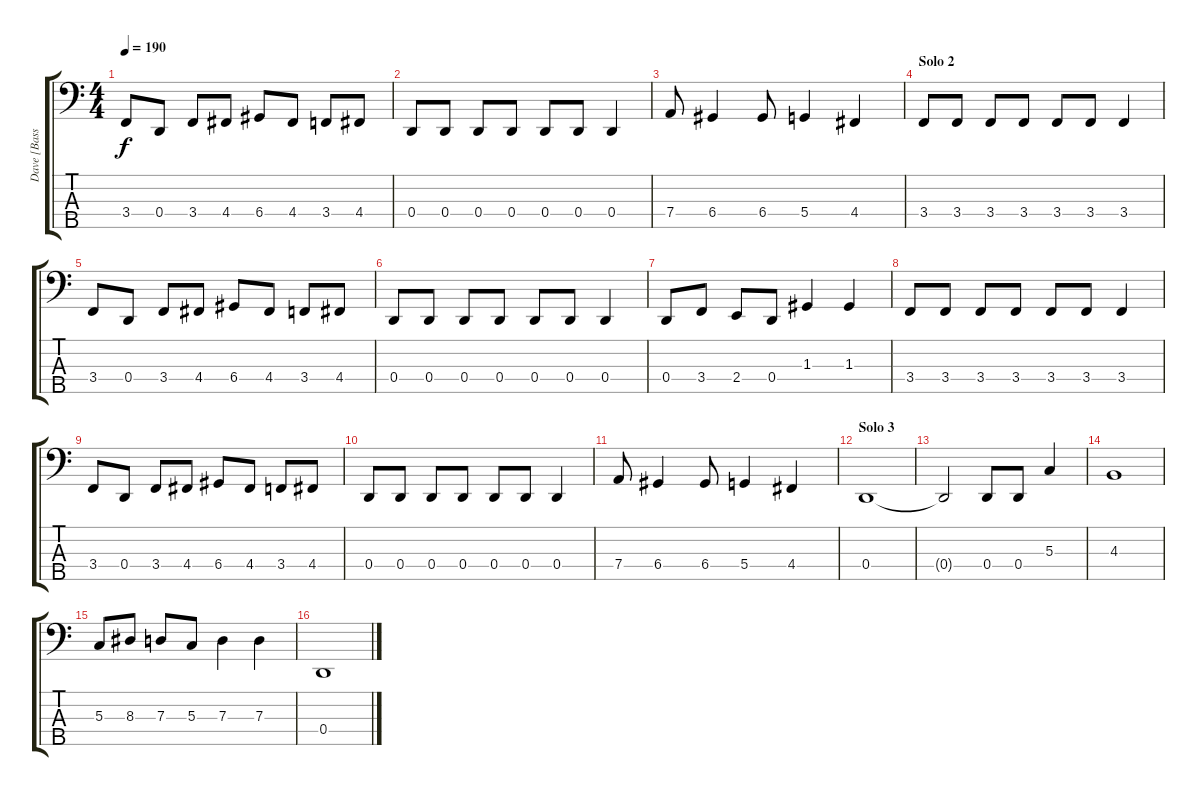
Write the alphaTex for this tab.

\track ("Dave [Bass]" "Dave [Bass") {instrument electricbasspick}
\staff {score tabs}
\tuning (F2 C2 G1 D1 A0) {hide}
\ts (4 4)
\tempo 190
\clef f4
\ks c
3.4.8{dy f} 0.4.8 3.4.8 4.4.8 6.4.8 4.4.8 3.4.8 4.4.8 |
0.4.8 0.4.8 0.4.8 0.4.8 0.4.8 0.4.8 0.4.4 |
7.4.8 6.4.4 6.4.8 5.4.4 4.4.4 |
\section ("" "Solo 2")
3.4.8 3.4.8 3.4.8 3.4.8 3.4.8 3.4.8 3.4.4 |
3.4.8 0.4.8 3.4.8 4.4.8 6.4.8 4.4.8 3.4.8 4.4.8 |
0.4.8 0.4.8 0.4.8 0.4.8 0.4.8 0.4.8 0.4.4 |
0.4.8 3.4.8 2.4.8 0.4.8 1.3.4 1.3.4 |
3.4.8 3.4.8 3.4.8 3.4.8 3.4.8 3.4.8 3.4.4 |
3.4.8 0.4.8 3.4.8 4.4.8 6.4.8 4.4.8 3.4.8 4.4.8 |
0.4.8 0.4.8 0.4.8 0.4.8 0.4.8 0.4.8 0.4.4 |
7.4.8 6.4.4 6.4.8 5.4.4 4.4.4 |
\section ("" "Solo 3")
0.4.1 |
0.4{t}.2 0.4.8 0.4.8 5.3.4 |
4.3.1 |
5.3.8 8.3.8 7.3.8 5.3.8 7.3.4 7.3.4 |
0.4.1
